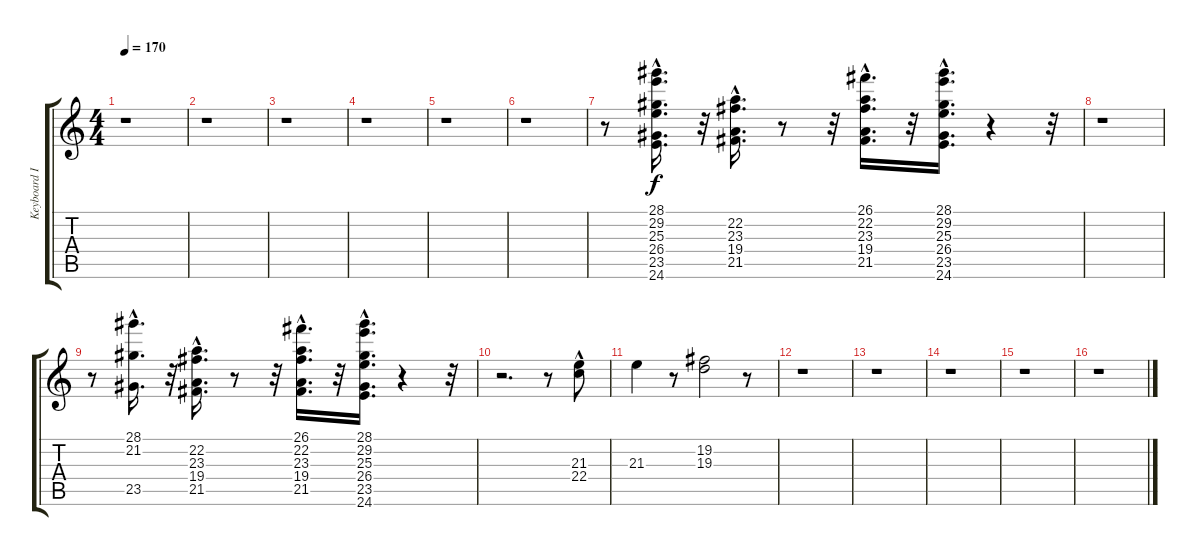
\track ("Keyboard II" "Keyboard I") {instrument lead2sawtooth}
\staff {score tabs}
\tuning (E4 B3 G3 D3 A2 E2) {hide}
\ts (4 4)
\tempo 170
\clef g2
\ks c
r.1{dy f} |
r.1 |
r.1 |
r.1 |
r.1 |
r.1 |
r.8 (28.1{hac} 29.2{hac} 25.3{hac} 26.4{hac} 23.5{hac} 24.6{hac}).16{d} r.32 (22.2{hac} 23.3{hac} 19.4{hac} 21.5{hac}).16{d} r.8 r.32 (26.1{hac} 22.2{hac} 23.3{hac} 19.4{hac} 21.5{hac}).16{d} r.32 (28.1{hac} 29.2{hac} 25.3{hac} 26.4{hac} 23.5{hac} 24.6{hac}).16{d} r.4 r.32 |
r.1 |
r.8 (28.1{hac} 21.2{hac} 23.5{hac}).16{d} r.32 (22.2{hac} 23.3{hac} 19.4{hac} 21.5{hac}).16{d} r.8 r.32 (26.1{hac} 22.2{hac} 23.3{hac} 19.4{hac} 21.5{hac}).16{d} r.32 (28.1{hac} 29.2{hac} 25.3{hac} 26.4{hac} 23.5{hac} 24.6{hac}).16{d} r.4 r.32 |
r.2{d} r.8 (21.3 22.4{hac}).8 |
21.3.4 r.8 (19.2 19.3).2 r.8 |
r.1 |
r.1 |
r.1 |
r.1 |
r.1
